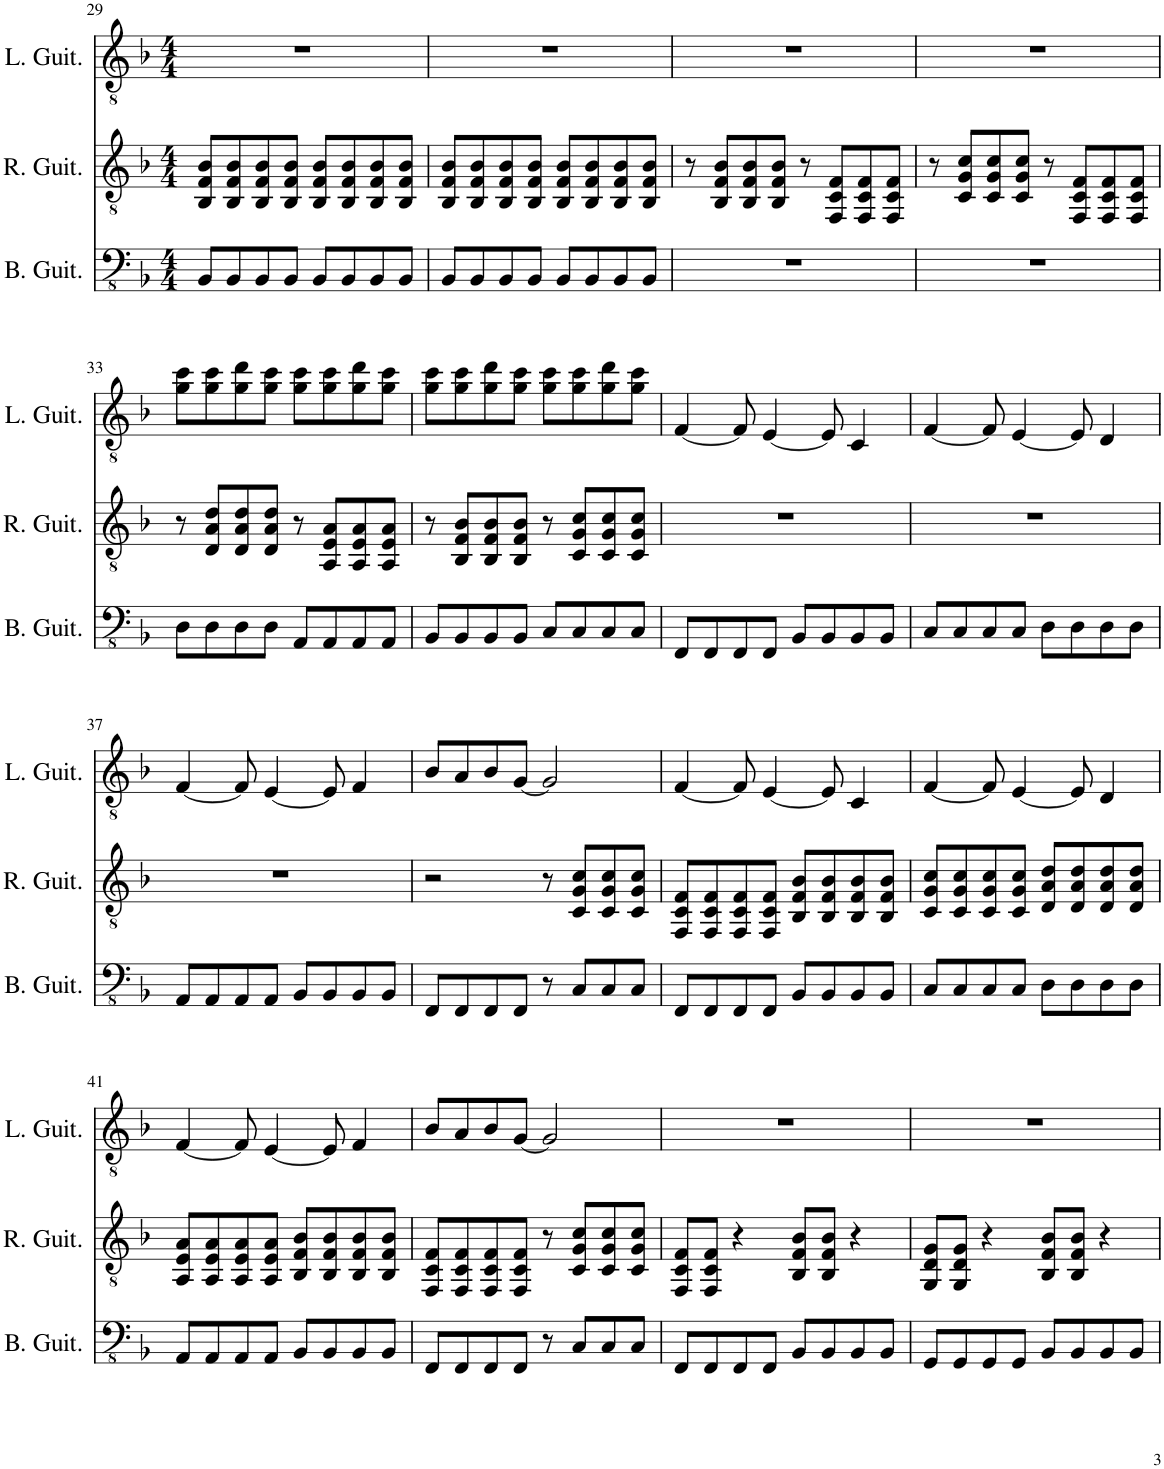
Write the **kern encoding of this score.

**kern	**kern	**kern
*part3	*part2	*part1
*staff3	*staff2	*staff1
*I"Bass Guitar	*I"R Guitar	*I"L Guitar
*I'B. Guit.	*I'R. Guit.	*I'L. Guit.
!!LO:PB:g=z
*clefFv4	*clefGv2	*clefGv2
*k[b-]	*k[b-]	*k[b-]
*M4/4	*M4/4	*M4/4
=29	=29	=29
8BBB-/L	8BB-/ 8F/ 8B-/L	1r
8BBB-/	8BB-/ 8F/ 8B-/	.
8BBB-/	8BB-/ 8F/ 8B-/	.
8BBB-/J	8BB-/ 8F/ 8B-/J	.
8BBB-/L	8BB-/ 8F/ 8B-/L	.
8BBB-/	8BB-/ 8F/ 8B-/	.
8BBB-/	8BB-/ 8F/ 8B-/	.
8BBB-/J	8BB-/ 8F/ 8B-/J	.
=30	=30	=30
8BBB-/L	8BB-/ 8F/ 8B-/L	1r
8BBB-/	8BB-/ 8F/ 8B-/	.
8BBB-/	8BB-/ 8F/ 8B-/	.
8BBB-/J	8BB-/ 8F/ 8B-/J	.
8BBB-/L	8BB-/ 8F/ 8B-/L	.
8BBB-/	8BB-/ 8F/ 8B-/	.
8BBB-/	8BB-/ 8F/ 8B-/	.
8BBB-/J	8BB-/ 8F/ 8B-/J	.
=31	=31	=31
1r	8r	1r
.	8BB-/ 8F/ 8B-/L	.
.	8BB-/ 8F/ 8B-/	.
.	8BB-/ 8F/ 8B-/J	.
.	8r	.
.	8FF/ 8C/ 8F/L	.
.	8FF/ 8C/ 8F/	.
.	8FF/ 8C/ 8F/J	.
=32	=32	=32
1r	8r	1r
.	8C/ 8G/ 8c/L	.
.	8C/ 8G/ 8c/	.
.	8C/ 8G/ 8c/J	.
.	8r	.
.	8FF/ 8C/ 8F/L	.
.	8FF/ 8C/ 8F/	.
.	8FF/ 8C/ 8F/J	.
!!LO:LB:g=z
=33	=33	=33
8DD\L	8r	8g\ 8cc\L
8DD\	8D/ 8A/ 8d/L	8g\ 8cc\
8DD\	8D/ 8A/ 8d/	8g\ 8dd\
8DD\J	8D/ 8A/ 8d/J	8g\ 8cc\J
8AAA/L	8r	8g\ 8cc\L
8AAA/	8AA/ 8E/ 8A/L	8g\ 8cc\
8AAA/	8AA/ 8E/ 8A/	8g\ 8dd\
8AAA/J	8AA/ 8E/ 8A/J	8g\ 8cc\J
=34	=34	=34
8BBB-/L	8r	8g\ 8cc\L
8BBB-/	8BB-/ 8F/ 8B-/L	8g\ 8cc\
8BBB-/	8BB-/ 8F/ 8B-/	8g\ 8dd\
8BBB-/J	8BB-/ 8F/ 8B-/J	8g\ 8cc\J
8CC/L	8r	8g\ 8cc\L
8CC/	8C/ 8G/ 8c/L	8g\ 8cc\
8CC/	8C/ 8G/ 8c/	8g\ 8dd\
8CC/J	8C/ 8G/ 8c/J	8g\ 8cc\J
=35	=35	=35
8FFF/L	1r	[4F/
8FFF/	.	.
8FFF/	.	8F/]
8FFF/J	.	[4E/
8BBB-/L	.	.
8BBB-/	.	8E/]
8BBB-/	.	4C/
8BBB-/J	.	.
=36	=36	=36
8CC/L	1r	[4F/
8CC/	.	.
8CC/	.	8F/]
8CC/J	.	[4E/
8DD\L	.	.
8DD\	.	8E/]
8DD\	.	4D/
8DD\J	.	.
!!LO:LB:g=z
=37	=37	=37
8AAA/L	1r	[4F/
8AAA/	.	.
8AAA/	.	8F/]
8AAA/J	.	[4E/
8BBB-/L	.	.
8BBB-/	.	8E/]
8BBB-/	.	4F/
8BBB-/J	.	.
=38	=38	=38
8FFF/L	2r	8B-/L
8FFF/	.	8A/
8FFF/	.	8B-/
8FFF/J	.	[8G/J
8r	8r	2G/]
8CC/L	8C/ 8G/ 8c/L	.
8CC/	8C/ 8G/ 8c/	.
8CC/J	8C/ 8G/ 8c/J	.
=39	=39	=39
8FFF/L	8FF/ 8C/ 8F/L	[4F/
8FFF/	8FF/ 8C/ 8F/	.
8FFF/	8FF/ 8C/ 8F/	8F/]
8FFF/J	8FF/ 8C/ 8F/J	[4E/
8BBB-/L	8BB-/ 8F/ 8B-/L	.
8BBB-/	8BB-/ 8F/ 8B-/	8E/]
8BBB-/	8BB-/ 8F/ 8B-/	4C/
8BBB-/J	8BB-/ 8F/ 8B-/J	.
=40	=40	=40
8CC/L	8C/ 8G/ 8c/L	[4F/
8CC/	8C/ 8G/ 8c/	.
8CC/	8C/ 8G/ 8c/	8F/]
8CC/J	8C/ 8G/ 8c/J	[4E/
8DD\L	8D/ 8A/ 8d/L	.
8DD\	8D/ 8A/ 8d/	8E/]
8DD\	8D/ 8A/ 8d/	4D/
8DD\J	8D/ 8A/ 8d/J	.
!!LO:LB:g=z
=41	=41	=41
8AAA/L	8AA/ 8E/ 8A/L	[4F/
8AAA/	8AA/ 8E/ 8A/	.
8AAA/	8AA/ 8E/ 8A/	8F/]
8AAA/J	8AA/ 8E/ 8A/J	[4E/
8BBB-/L	8BB-/ 8F/ 8B-/L	.
8BBB-/	8BB-/ 8F/ 8B-/	8E/]
8BBB-/	8BB-/ 8F/ 8B-/	4F/
8BBB-/J	8BB-/ 8F/ 8B-/J	.
=42	=42	=42
8FFF/L	8FF/ 8C/ 8F/L	8B-/L
8FFF/	8FF/ 8C/ 8F/	8A/
8FFF/	8FF/ 8C/ 8F/	8B-/
8FFF/J	8FF/ 8C/ 8F/J	[8G/J
8r	8r	2G/]
8CC/L	8C/ 8G/ 8c/L	.
8CC/	8C/ 8G/ 8c/	.
8CC/J	8C/ 8G/ 8c/J	.
=43	=43	=43
8FFF/L	8FF/ 8C/ 8F/L	1r
8FFF/	8FF/ 8C/ 8F/J	.
8FFF/	4r	.
8FFF/J	.	.
8BBB-/L	8BB-/ 8F/ 8B-/L	.
8BBB-/	8BB-/ 8F/ 8B-/J	.
8BBB-/	4r	.
8BBB-/J	.	.
=44	=44	=44
8GGG/L	8GG/ 8D/ 8G/L	1r
8GGG/	8GG/ 8D/ 8G/J	.
8GGG/	4r	.
8GGG/J	.	.
8BBB-/L	8BB-/ 8F/ 8B-/L	.
8BBB-/	8BB-/ 8F/ 8B-/J	.
8BBB-/	4r	.
8BBB-/J	.	.
=	=	=
*-	*-	*-
